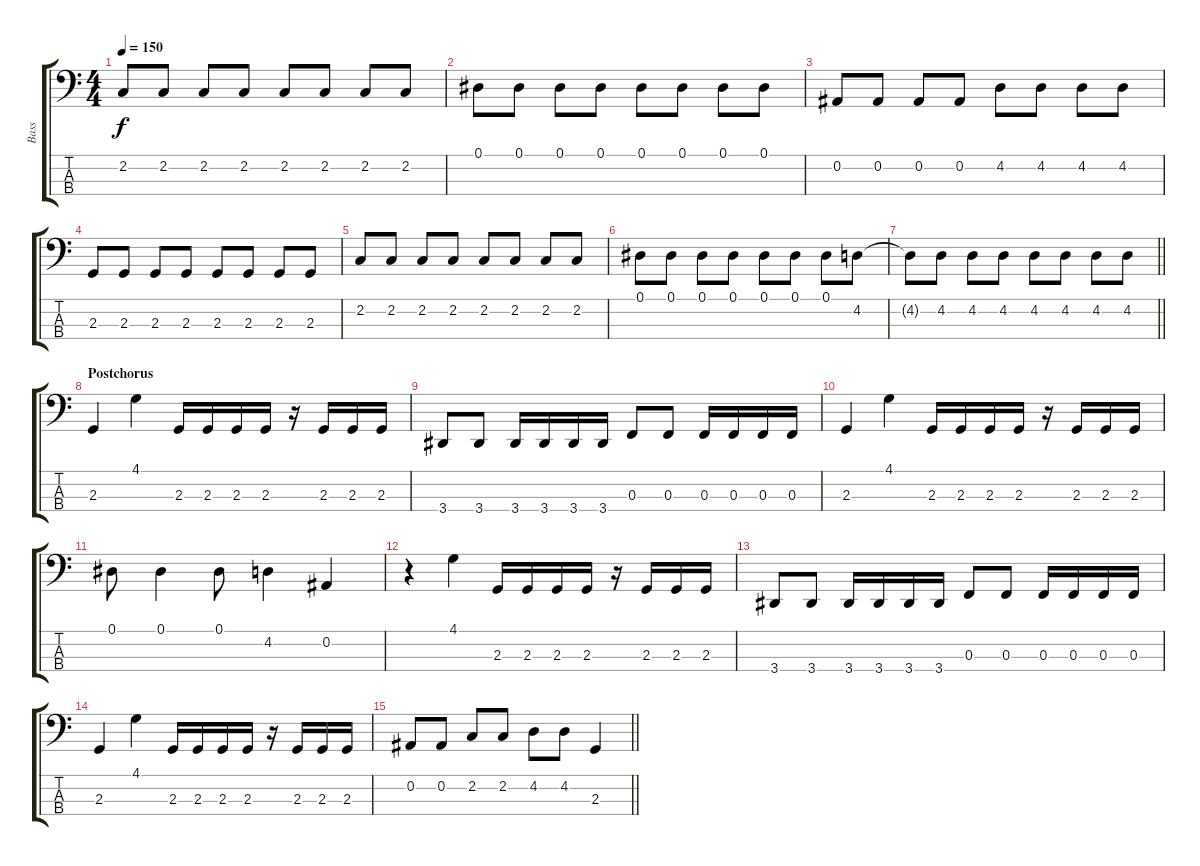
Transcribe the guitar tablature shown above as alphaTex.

\track ("Bass" "Bass") {instrument electricbasspick}
\staff {score tabs}
\tuning (Eb2 Bb1 F1 C1) {hide}
\ts (4 4)
\tempo 150
\clef f4
\ks c
2.2.8{dy f} 2.2.8 2.2.8 2.2.8 2.2.8 2.2.8 2.2.8 2.2.8 |
0.1.8 0.1.8 0.1.8 0.1.8 0.1.8 0.1.8 0.1.8 0.1.8 |
0.2.8 0.2.8 0.2.8 0.2.8 4.2.8 4.2.8 4.2.8 4.2.8 |
2.3.8 2.3.8 2.3.8 2.3.8 2.3.8 2.3.8 2.3.8 2.3.8 |
2.2.8 2.2.8 2.2.8 2.2.8 2.2.8 2.2.8 2.2.8 2.2.8 |
0.1.8 0.1.8 0.1.8 0.1.8 0.1.8 0.1.8 0.1.8 4.2.8 |
\barLineRight lightlight
4.2{t}.8 4.2.8 4.2.8 4.2.8 4.2.8 4.2.8 4.2.8 4.2.8 |
\section ("" "Postchorus")
2.3.4 4.1.4 2.3.16 2.3.16 2.3.16 2.3.16 r.16 2.3.16 2.3.16 2.3.16 |
3.4.8 3.4.8 3.4.16 3.4.16 3.4.16 3.4.16 0.3.8 0.3.8 0.3.16 0.3.16 0.3.16 0.3.16 |
2.3.4 4.1.4 2.3.16 2.3.16 2.3.16 2.3.16 r.16 2.3.16 2.3.16 2.3.16 |
0.1.8 0.1.4 0.1.8 4.2.4 0.2.4 |
r.4 4.1.4 2.3.16 2.3.16 2.3.16 2.3.16 r.16 2.3.16 2.3.16 2.3.16 |
3.4.8 3.4.8 3.4.16 3.4.16 3.4.16 3.4.16 0.3.8 0.3.8 0.3.16 0.3.16 0.3.16 0.3.16 |
2.3.4 4.1.4 2.3.16 2.3.16 2.3.16 2.3.16 r.16 2.3.16 2.3.16 2.3.16 |
\barLineRight lightlight
0.2.8 0.2.8 2.2.8 2.2.8 4.2.8 4.2.8 2.3.4
